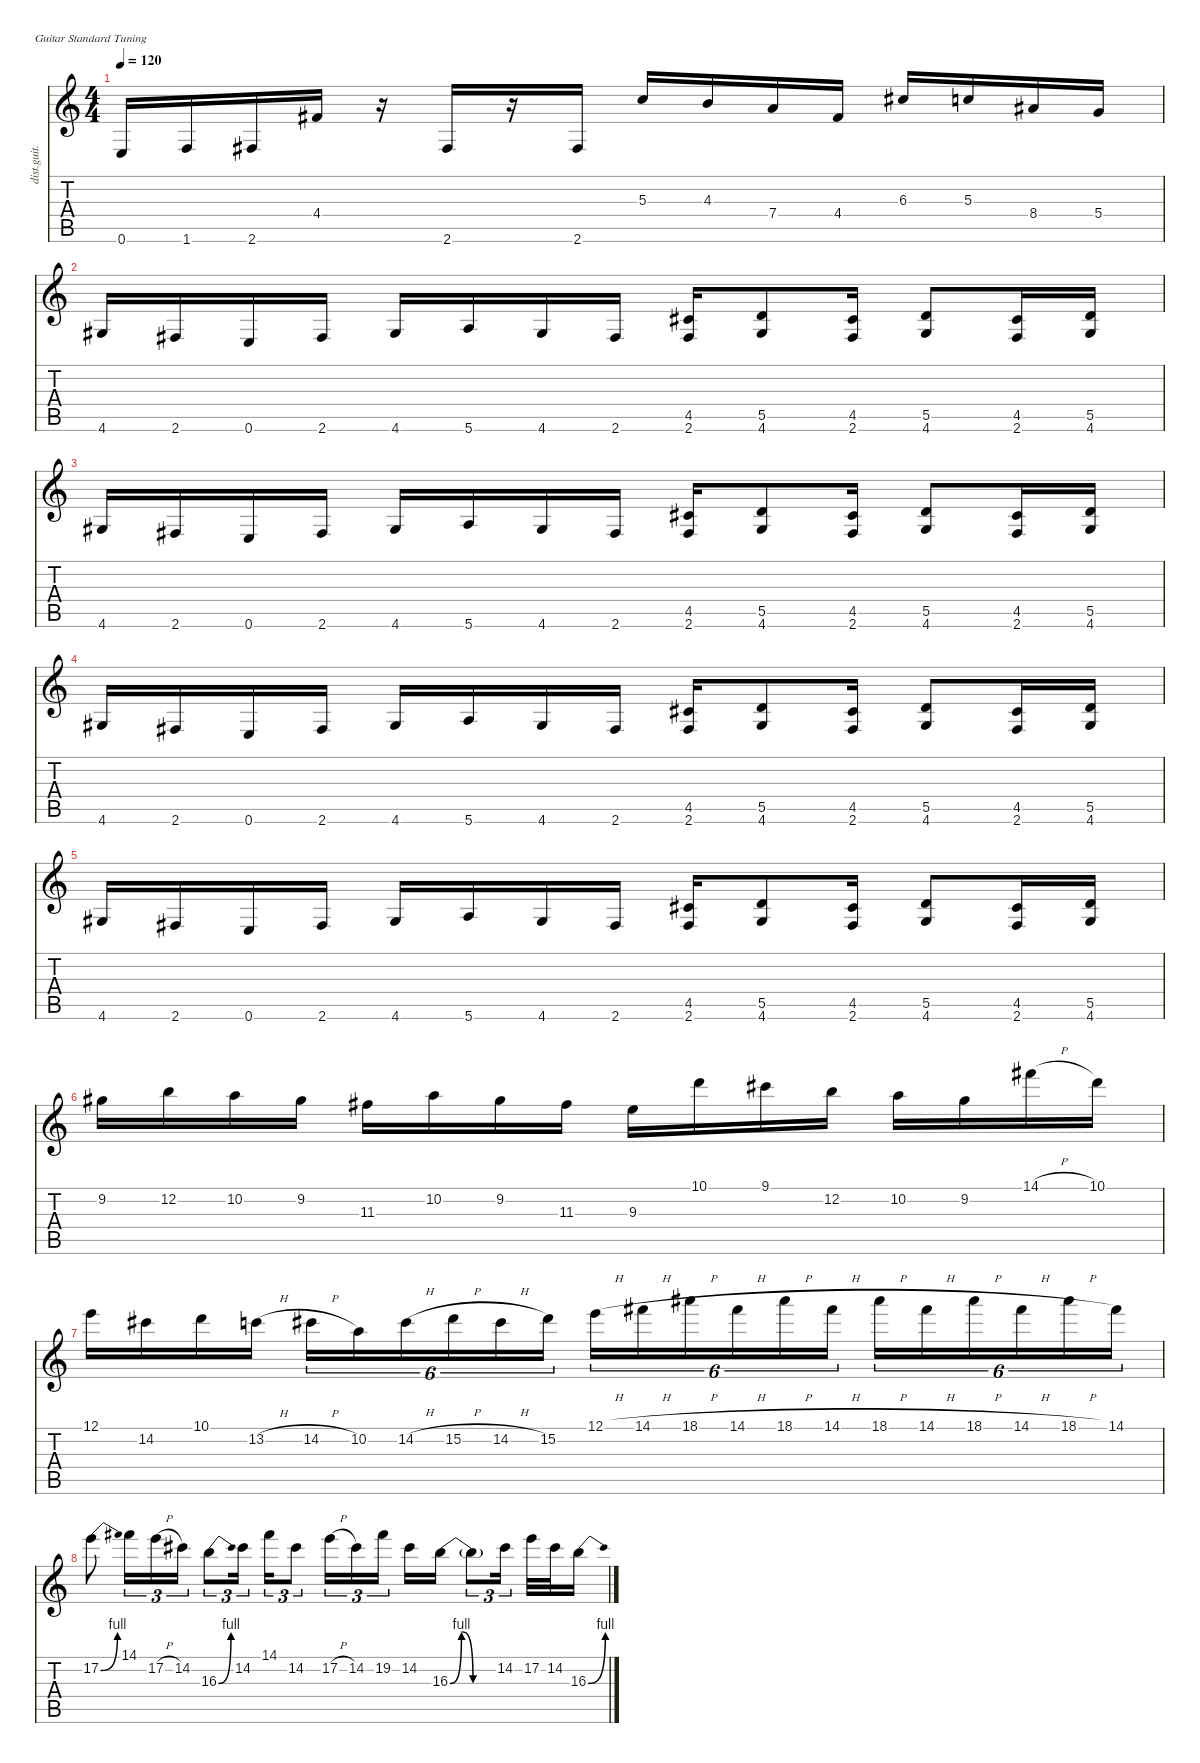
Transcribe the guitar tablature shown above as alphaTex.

\defaultSystemsLayout 4
\hideDynamics
\bracketExtendMode nobrackets
\otherSystemsTrackNameOrientation horizontal
\track ("Friedman" "dist.guit.") {instrument distortionguitar}
\staff {score tabs}
\tuning (E4 B3 G3 D3 A2 E2)
\ts (4 4)
\tempo 120
\clef g2
\ks c
0.6.16{dy f beam Up} 1.6.16{beam Up} 2.6{acc #}.16{beam Up} 4.4{acc #}.16{beam Up} r.16{beam Up} 2.6{acc #}.16{beam Up} r.16{beam Up} 2.6{acc #}.16{beam Up} 5.3.16{beam Up} 4.3.16{beam Up} 7.4.16{beam Up} 4.4{acc #}.16{beam Up} 6.3{acc #}.16{beam Up} 5.3.16{beam Up} 8.4{acc #}.16{beam Up} 5.4.16{beam Up} |
4.6{acc #}.16{beam Up} 2.6{acc #}.16{beam Up} 0.6.16{beam Up} 2.6{acc #}.16{beam Up} 4.6{acc #}.16{beam Up} 5.6.16{beam Up} 4.6{acc #}.16{beam Up} 2.6{acc #}.16{beam Up} (4.5{acc #} 2.6{acc #}).16{beam Up} (5.5 4.6{acc #}).8{beam Up} (4.5{acc #} 2.6{acc #}).16{beam Up} (5.5 4.6{acc #}).8{beam Up} (4.5{acc #} 2.6{acc #}).16{beam Up} (5.5 4.6{acc #}).16{beam Up} |
4.6{acc #}.16{beam Up} 2.6{acc #}.16{beam Up} 0.6.16{beam Up} 2.6{acc #}.16{beam Up} 4.6{acc #}.16{beam Up} 5.6.16{beam Up} 4.6{acc #}.16{beam Up} 2.6{acc #}.16{beam Up} (4.5{acc #} 2.6{acc #}).16{beam Up} (5.5 4.6{acc #}).8{beam Up} (4.5{acc #} 2.6{acc #}).16{beam Up} (5.5 4.6{acc #}).8{beam Up} (4.5{acc #} 2.6{acc #}).16{beam Up} (5.5 4.6{acc #}).16{beam Up} |
4.6{acc #}.16{beam Up} 2.6{acc #}.16{beam Up} 0.6.16{beam Up} 2.6{acc #}.16{beam Up} 4.6{acc #}.16{beam Up} 5.6.16{beam Up} 4.6{acc #}.16{beam Up} 2.6{acc #}.16{beam Up} (4.5{acc #} 2.6{acc #}).16{beam Up} (5.5 4.6{acc #}).8{beam Up} (4.5{acc #} 2.6{acc #}).16{beam Up} (5.5 4.6{acc #}).8{beam Up} (4.5{acc #} 2.6{acc #}).16{beam Up} (5.5 4.6{acc #}).16{beam Up} |
4.6{acc #}.16{beam Up} 2.6{acc #}.16{beam Up} 0.6.16{beam Up} 2.6{acc #}.16{beam Up} 4.6{acc #}.16{beam Up} 5.6.16{beam Up} 4.6{acc #}.16{beam Up} 2.6{acc #}.16{beam Up} (4.5{acc #} 2.6{acc #}).16{beam Up} (5.5 4.6{acc #}).8{beam Up} (4.5{acc #} 2.6{acc #}).16{beam Up} (5.5 4.6{acc #}).8{beam Up} (4.5{acc #} 2.6{acc #}).16{beam Up} (5.5 4.6{acc #}).16{beam Up} |
9.2{acc #}.16{beam Down} 12.2.16{beam Down} 10.2.16{beam Down} 9.2{acc #}.16{beam Down} 11.3{acc #}.16{beam Down} 10.2.16{beam Down} 9.2{acc #}.16{beam Down} 11.3{acc #}.16{beam Down} 9.3.16{beam Down} 10.1.16{beam Down} 9.1{acc #}.16{beam Down} 12.2.16{beam Down} 10.2.16{beam Down} 9.2{acc #}.16{beam Down} 14.1{h acc #}.16{beam Down} 10.1.16{beam Down} |
12.1.16{beam Down} 14.2{acc #}.16{beam Down} 10.1.16{beam Down} 13.2{h}.16{beam Down} 14.2{h acc #}.16{tu (6 4) beam Down} 10.2.16{tu (6 4) beam Down} 14.2{h acc #}.16{tu (6 4) beam Down} 15.2{h}.16{tu (6 4) beam Down} 14.2{h acc #}.16{tu (6 4) beam Down} 15.2.16{tu (6 4) beam Down} 12.1{h}.16{tu (6 4) beam Down} 14.1{h acc #}.16{tu (6 4) beam Down} 18.1{h acc #}.16{tu (6 4) beam Down} 14.1{h acc #}.16{tu (6 4) beam Down} 18.1{h acc #}.16{tu (6 4) beam Down} 14.1{h acc #}.16{tu (6 4) beam Down} 18.1{h acc #}.16{tu (6 4) beam Down} 14.1{h acc #}.16{tu (6 4) beam Down} 18.1{h acc #}.16{tu (6 4) beam Down} 14.1{h acc #}.16{tu (6 4) beam Down} 18.1{h acc #}.16{tu (6 4) beam Down} 14.1{acc #}.16{tu (6 4) beam Down} |
17.2{be (bend 0 0 30 4)}.8{beam Down} 14.1{acc #}.16{tu (3 2) beam Down} 17.2{h}.16{tu (3 2) beam Down} 14.2{acc #}.16{tu (3 2) beam Down} 16.3{be (bend 0 0 30 4)}.8{tu (3 2) beam Down} 14.2{acc #}.16{tu (3 2) beam Down} 14.1{acc #}.16{tu (3 2) beam Down} 14.2{acc #}.8{tu (3 2) beam Down} 17.2{h}.16{tu (3 2) beam Down} 14.2{acc #}.16{tu (3 2) beam Down} 19.2{acc #}.16{tu (3 2) beam Down} 14.2{acc #}.16{beam Down} 16.3{be (bendrelease 0 0 30 4 30 4 60 0)}.16{beam Down} 16.3{be (hold 0 0 60 0) t}.8{tu (3 2) beam Down} 14.2{acc #}.16{tu (3 2) beam Down} 17.2.32{beam Down} 14.2{acc #}.32{beam Down} 16.3{be (bend 0 0 30 4)}.16{beam Down}
